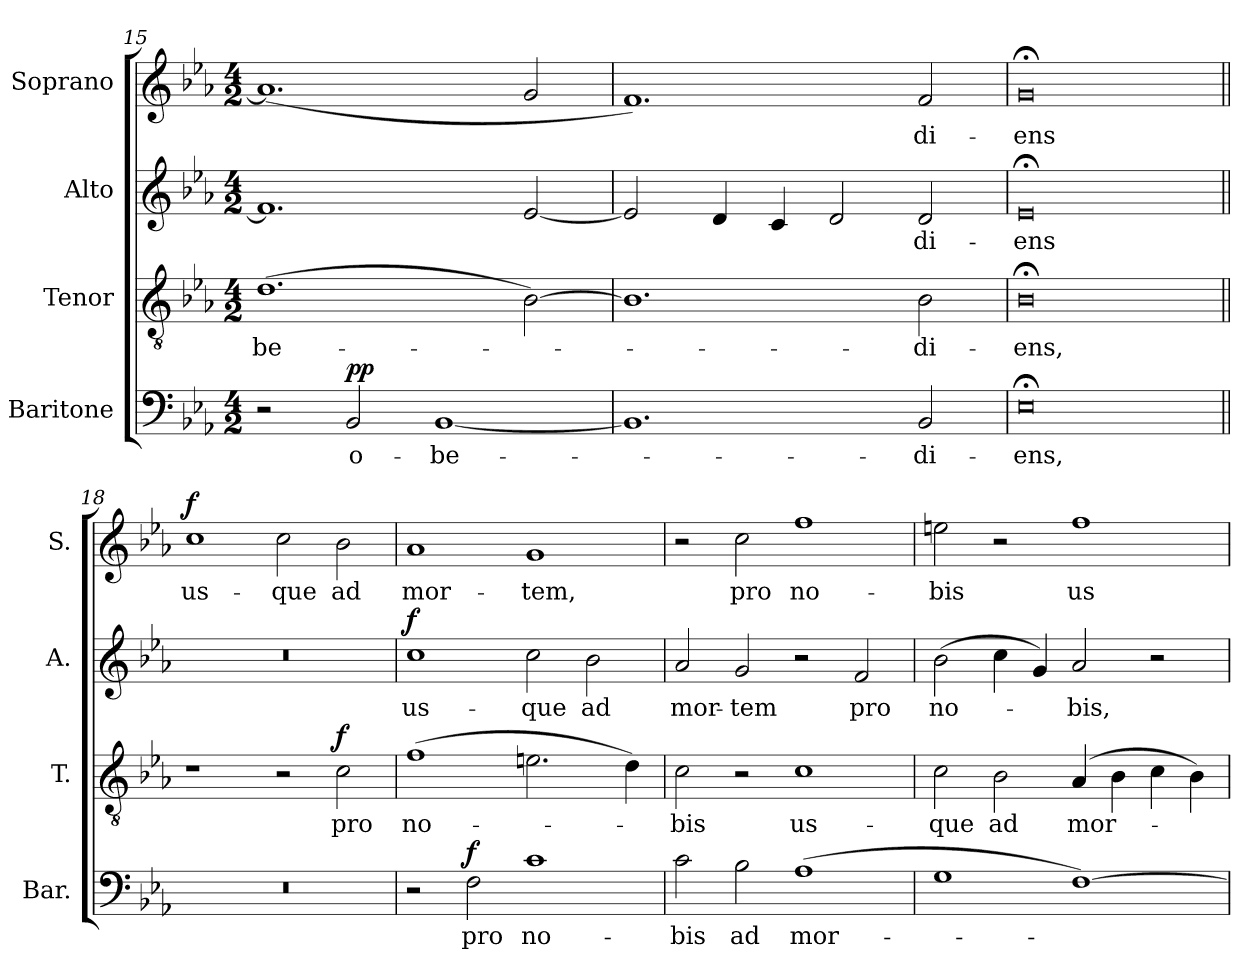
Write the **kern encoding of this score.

**kern	**text	**dynam	**kern	**text	**dynam	**kern	**text	**dynam	**kern	**text	**dynam
*part4	*part4	*part4	*part3	*part3	*part3	*part2	*part2	*part2	*part1	*part1	*part1
*staff4	*staff4	*staff4	*staff3	*staff3	*staff3	*staff2	*staff2	*staff2	*staff1	*staff1	*staff1
*I"Baritone	*	*	*I"Tenor	*	*	*I"Alto	*	*	*I"Soprano	*	*
*I'Bar.	*	*	*I'T.	*	*	*I'A.	*	*	*I'S.	*	*
!!LO:LB:g=z
*clefF4	*	*	*clefGv2	*	*	*clefG2	*	*	*clefG2	*	*
*	*	*	*ITrd7c12	*	*	*	*	*	*	*	*
*k[b-e-a-]	*	*	*k[b-e-a-]	*	*	*k[b-e-a-]	*	*	*k[b-e-a-]	*	*
*E-:	*	*	*E-:	*	*	*E-:	*	*	*E-:	*	*
*M4/2	*	*	*M4/2	*	*	*M4/2	*	*	*M4/2	*	*
=15	=15	=15	=15	=15	=15	=15	=15	=15	=15	=15	=15
!	!	!	!	!LO:LY:b:color=#000000	!	!	!	!	!	!	!
2r	.	.	(1.Di	-be-	.	1.fi]	.	.	(1.a-i]	.	.
!	!LO:LY:b:color=#000000	!	!	!	!	!	!	!	!	!	!
2BB-i/	o-	pp	.	.	.	.	.	.	.	.	.
!	!LO:LY:b:color=#000000	!	!	!	!	!	!	!	!	!	!
[1BB-i	-be-	.	.	.	.	.	.	.	.	.	.
.	.	.	[2BB-i\)	.	.	[2e-i/	.	.	2gi/	.	.
=16	=16	=16	=16	=16	=16	=16	=16	=16	=16	=16	=16
1.BB-i]	.	.	1.BB-i]	.	.	2e-i/]	.	.	1.fi)	.	.
.	.	.	.	.	.	4di/	.	.	.	.	.
.	.	.	.	.	.	4ci/	.	.	.	.	.
.	.	.	.	.	.	2di/	.	.	.	.	.
!	!LO:LY:b:color=#000000	!	!	!	!	!	!	!	!	!	!
!	!	!	!	!LO:LY:b:color=#000000	!	!	!	!	!	!	!
!	!	!	!	!	!	!	!LO:LY:b:color=#000000	!	!	!	!
!	!	!	!	!	!	!	!	!	!	!LO:LY:b:color=#000000	!
2BB-i/	-di-	.	2BB-i\	-di-	.	2di/	-di-	.	2fi/	-di-	.
=17	=17	=17	=17	=17	=17	=17	=17	=17	=17	=17	=17
!	!LO:LY:b:color=#000000	!	!	!	!	!	!	!	!	!	!
!	!	!	!	!LO:LY:b:color=#000000	!	!	!	!	!	!	!
!	!	!	!	!	!	!	!LO:LY:b:color=#000000	!	!	!	!
!	!	!	!	!	!	!	!	!	!	!LO:LY:b:color=#000000	!
0E-;i	-ens,	.	0BB-;i	-ens,	.	0e-;i	-ens	.	0g;i	-ens	.
=18||	=18||	=18||	=18||	=18||	=18||	=18||	=18||	=18||	=18||	=18||	=18||
!LO:N:vis=1	!	!	!	!	!	!LO:N:vis=1	!	!	!	!	!
*	*	*	*	*	*	*	*	*	*MM208	*	*
!	!	!	!	!	!	!	!	!	!	!LO:LY:b:color=#000000	!
0r	.	.	1r	.	.	0r	.	.	1cci	us-	f
!	!	!	!	!	!	!	!	!	!	!LO:LY:b:color=#000000	!
.	.	.	2r	.	.	.	.	.	2cci\	-que	.
!	!	!	!	!LO:LY:b:color=#000000	!	!	!	!	!	!	!
!	!	!	!	!	!	!	!	!	!	!LO:LY:b:color=#000000	!
.	.	.	2Ci\	pro	f	.	.	.	2b-i\	ad	.
=19	=19	=19	=19	=19	=19	=19	=19	=19	=19	=19	=19
!	!	!	!	!LO:LY:b:color=#000000	!	!	!	!	!	!	!
!	!	!	!	!	!	!	!LO:LY:b:color=#000000	!	!	!	!
!	!	!	!	!	!	!	!	!	!	!LO:LY:b:color=#000000	!
2r	.	.	(1Fi	no-	.	1cci	us-	f	1a-i	mor-	.
!	!LO:LY:b:color=#000000	!	!	!	!	!	!	!	!	!	!
2Fi\	pro	f	.	.	.	.	.	.	.	.	.
!	!LO:LY:b:color=#000000	!	!	!	!	!	!	!	!	!	!
!	!	!	!	!	!	!	!LO:LY:b:color=#000000	!	!	!	!
!	!	!	!	!	!	!	!	!	!	!LO:LY:b:color=#000000	!
1ci	no-	.	2.Eni\	.	.	2cci\	-que	.	1gi	-tem,	.
!	!	!	!	!	!	!	!LO:LY:b:color=#000000	!	!	!	!
.	.	.	.	.	.	2b-i\	ad	.	.	.	.
.	.	.	4Di\)	.	.	.	.	.	.	.	.
=20	=20	=20	=20	=20	=20	=20	=20	=20	=20	=20	=20
!	!LO:LY:b:color=#000000	!	!	!	!	!	!	!	!	!	!
!	!	!	!	!LO:LY:b:color=#000000	!	!	!	!	!	!	!
!	!	!	!	!	!	!	!LO:LY:b:color=#000000	!	!	!	!
2ci\	-bis	.	2Ci\	-bis	.	2a-i/	mor-	.	2r	.	.
!	!LO:LY:b:color=#000000	!	!	!	!	!	!	!	!	!	!
!	!	!	!	!	!	!	!LO:LY:b:color=#000000	!	!	!	!
!	!	!	!	!	!	!	!	!	!	!LO:LY:b:color=#000000	!
2B-i\	ad	.	2r	.	.	2gi/	-tem	.	2cci\	pro	.
!	!LO:LY:b:color=#000000	!	!	!	!	!	!	!	!	!	!
!	!	!	!	!LO:LY:b:color=#000000	!	!	!	!	!	!	!
!	!	!	!	!	!	!	!	!	!	!LO:LY:b:color=#000000	!
(1A-i	mor-	.	1Ci	us-	.	2r	.	.	1ffi	no-	.
!	!	!	!	!	!	!	!LO:LY:b:color=#000000	!	!	!	!
.	.	.	.	.	.	2fi/	pro	.	.	.	.
=21	=21	=21	=21	=21	=21	=21	=21	=21	=21	=21	=21
!	!	!	!	!LO:LY:b:color=#000000	!	!	!	!	!	!	!
!	!	!	!	!	!	!	!LO:LY:b:color=#000000	!	!	!	!
!	!	!	!	!	!	!	!	!	!	!LO:LY:b:color=#000000	!
1Gi	.	.	2Ci\	-que	.	(2b-i\	no-	.	2eeni\	-bis	.
!	!	!	!	!LO:LY:b:color=#000000	!	!	!	!	!	!	!
.	.	.	2BB-i\	ad	.	4cci\	.	.	2r	.	.
.	.	.	.	.	.	4gi/)	.	.	.	.	.
!	!	!	!	!LO:LY:b:color=#000000	!	!	!	!	!	!	!
!	!	!	!	!	!	!	!LO:LY:b:color=#000000	!	!	!	!
!	!	!	!	!	!	!	!	!	!	!LO:LY:b:color=#000000	!
[1Fi)	.	.	(4AA-i/	mor-	.	2a-i/	-bis,	.	1ffi	us-	.
.	.	.	4BB-i\	.	.	.	.	.	.	.	.
.	.	.	4Ci\	.	.	2r	.	.	.	.	.
.	.	.	4BB-i\)	.	.	.	.	.	.	.	.
=	=	=	=	=	=	=	=	=	=	=	=
*-	*-	*-	*-	*-	*-	*-	*-	*-	*-	*-	*-
